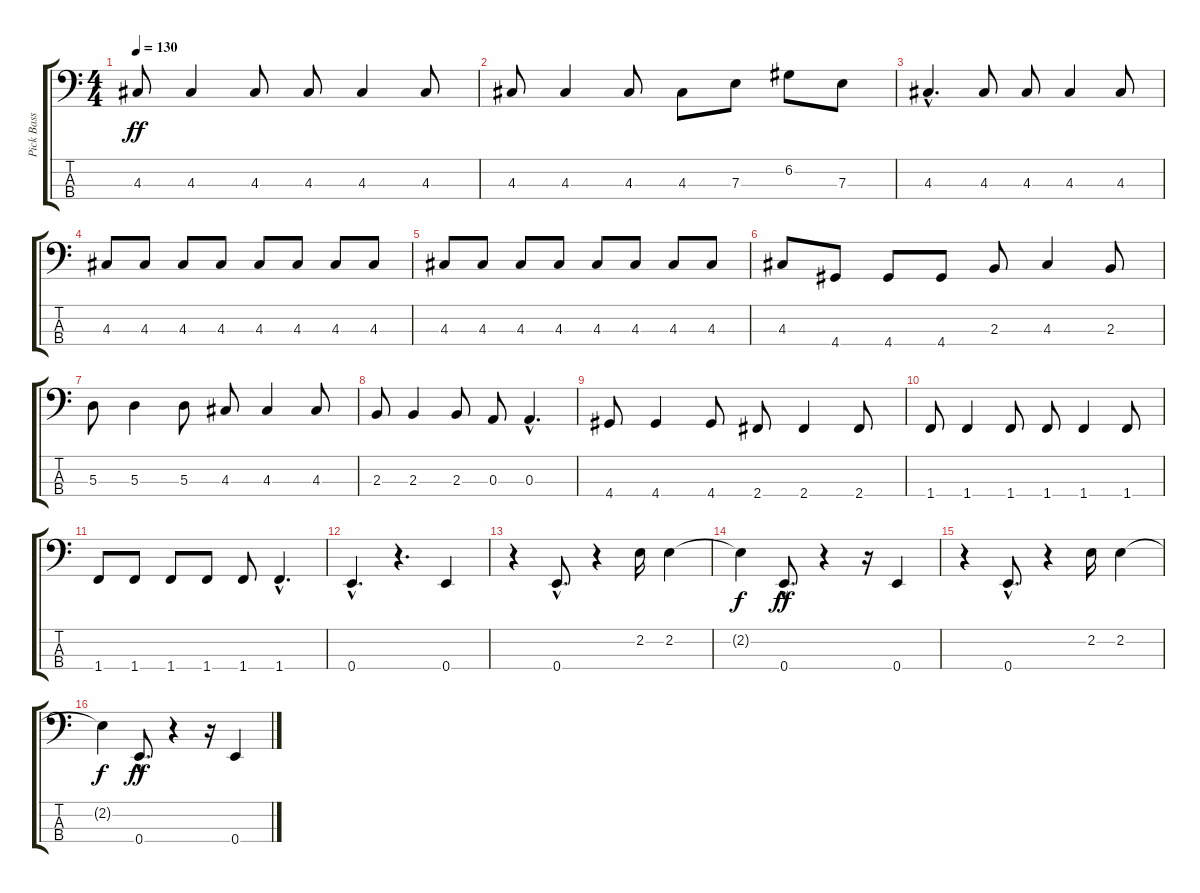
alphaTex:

\track ("Pick Bass" "Pick Bass") {instrument electricbasspick}
\staff {score tabs}
\tuning (G2 D2 A1 E1) {hide}
\ts (4 4)
\tempo 130
\clef f4
\ks c
4.3.8{dy ff} 4.3.4 4.3.8 4.3.8 4.3.4 4.3.8 |
4.3.8 4.3.4 4.3.8 4.3.8 7.3.8 6.2.8 7.3.8 |
4.3{hac}.4{d} 4.3.8 4.3.8 4.3.4 4.3.8 |
4.3.8 4.3.8 4.3.8 4.3.8 4.3.8 4.3.8 4.3.8 4.3.8 |
4.3.8 4.3.8 4.3.8 4.3.8 4.3.8 4.3.8 4.3.8 4.3.8 |
4.3.8 4.4.8 4.4.8 4.4.8 2.3.8 4.3.4 2.3.8 |
5.3.8 5.3.4 5.3.8 4.3.8 4.3.4 4.3.8 |
2.3.8 2.3.4 2.3.8 0.3.8 0.3{hac}.4{d} |
4.4.8 4.4.4 4.4.8 2.4.8 2.4.4 2.4.8 |
1.4.8 1.4.4 1.4.8 1.4.8 1.4.4 1.4.8 |
1.4.8 1.4.8 1.4.8 1.4.8 1.4.8 1.4{hac}.4{d} |
0.4{hac}.4{d} r.4{d} 0.4.4 |
r.4 0.4{hac}.8{d} r.4 2.2.16 2.2.4 |
2.2{t}.4{dy f} 0.4{hac}.8{d dy ff} r.4 r.16 0.4.4 |
r.4 0.4{hac}.8{d} r.4 2.2.16 2.2.4 |
2.2{t}.4{dy f} 0.4{hac}.8{d dy ff} r.4 r.16 0.4.4
